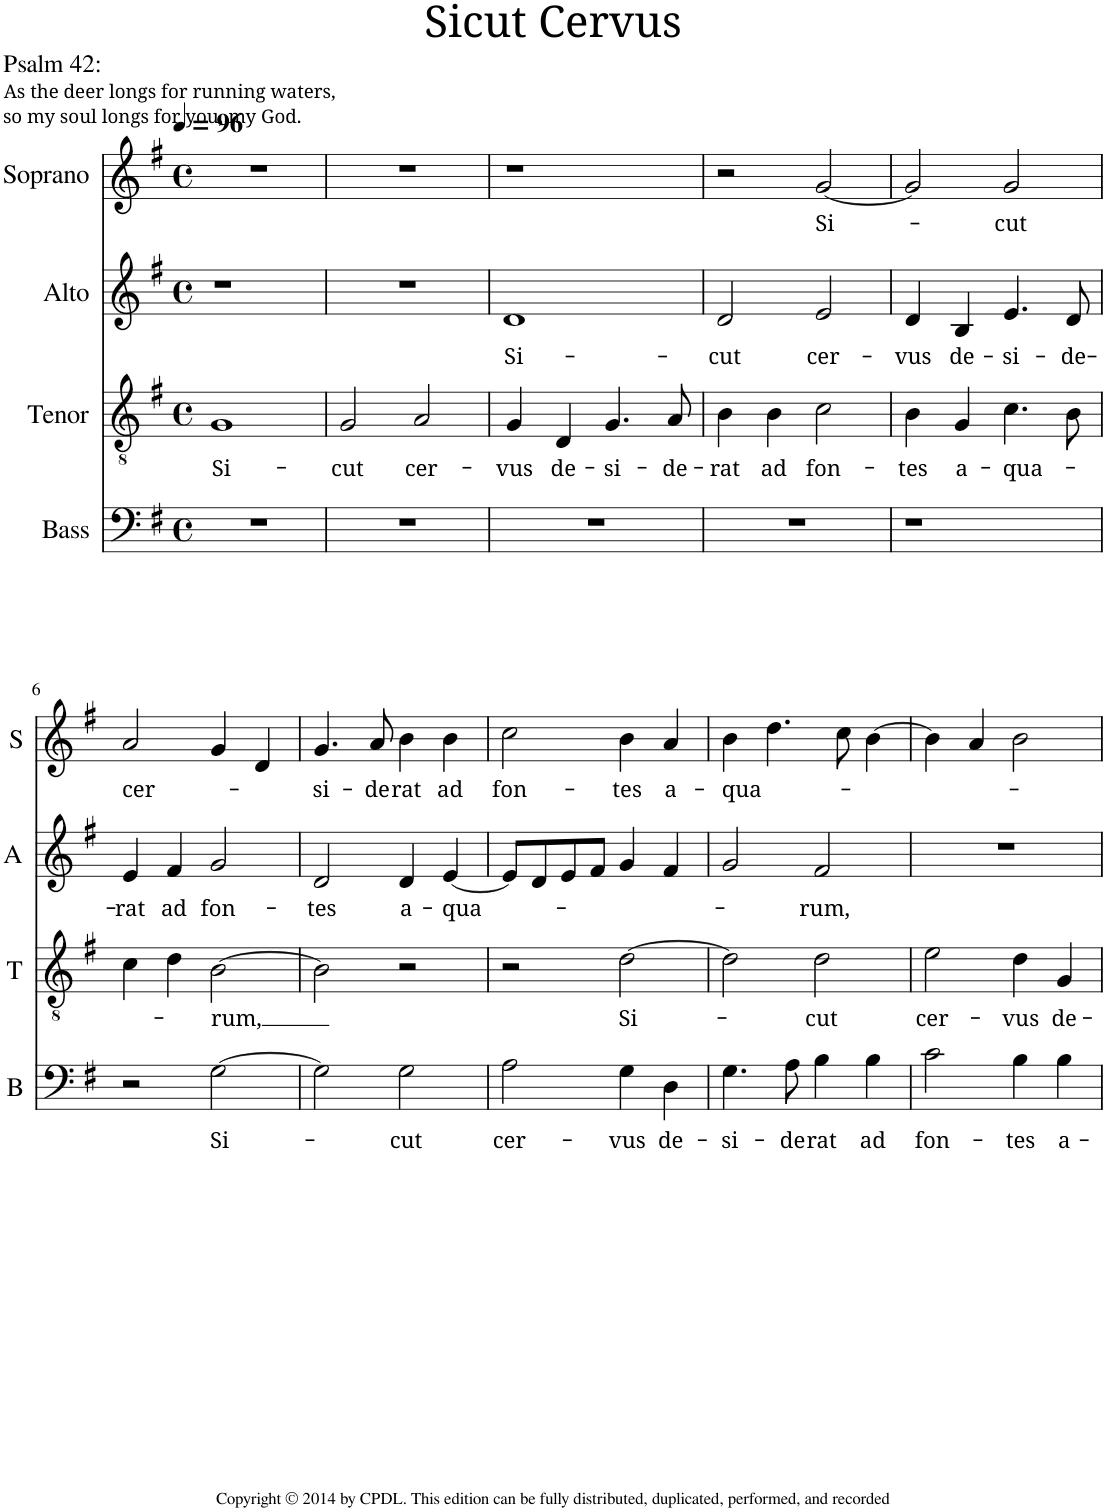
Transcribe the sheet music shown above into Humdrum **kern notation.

**kern	**text	**kern	**text	**kern	**text	**kern	**text
*part4	*part4	*part3	*part3	*part2	*part2	*part1	*part1
*staff4	*staff4	*staff3	*staff3	*staff2	*staff2	*staff1	*staff1
*I"Bass	*	*I"Tenor	*	*I"Alto	*	*I"Soprano	*
*I'B	*	*I'T	*	*I'A	*	*I'S	*
*clefF4	*	*clefGv2	*	*clefG2	*	*clefG2	*
*k[f#]	*	*k[f#]	*	*k[f#]	*	*k[f#]	*
*M4/4	*	*M4/4	*	*M4/4	*	*M4/4	*
*met(c)	*	*met(c)	*	*met(c)	*	*met(c)	*
*MM96	*	*MM96	*	*MM96	*	*MM96	*
=1	=1	=1	=1	=1	=1	=1	=1
!	!	!	!LO:LY:b	!	!	!	!
1r	.	1G	Si-	1r	.	1r	.
=2	=2	=2	=2	=2	=2	=2	=2
!	!	!	!LO:LY:b	!	!	!	!
1r	.	2G/	-cut	1r	.	1r	.
!	!	!	!LO:LY:b	!	!	!	!
.	.	2A/	cer-	.	.	.	.
=3	=3	=3	=3	=3	=3	=3	=3
!	!	!	!LO:LY:b	!	!LO:LY:b	!	!
1r	.	4G/	-vus	1d	-Si-	1r	.
!	!	!	!LO:LY:b	!	!	!	!
.	.	4D/	de-	.	.	.	.
!	!	!	!LO:LY:b	!	!	!	!
.	.	4.G/	-si-	.	.	.	.
!	!	!	!LO:LY:b	!	!	!	!
.	.	8A/	-de-	.	.	.	.
=4	=4	=4	=4	=4	=4	=4	=4
!	!	!	!LO:LY:b	!	!LO:LY:b	!	!
1r	.	4B\	-rat	2d/	-cut	2r	.
!	!	!	!LO:LY:b	!	!	!	!
.	.	4B\	ad	.	.	.	.
!	!	!	!LO:LY:b	!	!LO:LY:b	!	!LO:LY:b
.	.	2c\	fon-	2e/	cer-	[<2g/	-Si-
=5	=5	=5	=5	=5	=5	=5	=5
!	!	!	!LO:LY:b	!	!LO:LY:b	!	!
1r	.	4B\	-tes	4d/	-vus	2g/]	.
!	!	!	!LO:LY:b	!	!LO:LY:b	!	!
.	.	4G/	a-	4B/	de-	.	.
!	!	!	!LO:LY:b	!	!LO:LY:b	!	!LO:LY:b
.	.	4.c\	-qua-	4.e/	-si-	2g/	-cut
!	!	!	!	!	!LO:LY:b	!	!
.	.	8B\	.	8d/	-de-	.	.
!!LO:LB:g=z
=6	=6	=6	=6	=6	=6	=6	=6
!	!	!	!	!	!LO:LY:b	!	!LO:LY:b
2r	.	4c\	.	4e/	-rat	2a/	cer-
!	!	!	!	!	!LO:LY:b	!	!
.	.	4d\	.	4f#/	ad	.	.
!	!LO:LY:b	!	!LO:LY:b	!	!LO:LY:b	!	!
[>2G\	Si-	[2B\	-rum,	2g/	fon-	4g/	.
.	.	.	.	.	.	4d/	.
=7	=7	=7	=7	=7	=7	=7	=7
!	!	!	!	!	!LO:LY:b	!	!LO:LY:b
2G\]	.	2B\]	.	2d/	-tes	4.g/	-si-
!	!	!	!	!	!	!	!LO:LY:b
.	.	.	.	.	.	8a/	-de-
!	!LO:LY:b	!	!	!	!LO:LY:b	!	!LO:LY:b
2G\	-cut	2r	.	4d/	a-	4b\	-rat
!	!	!	!	!	!LO:LY:b	!	!LO:LY:b
.	.	.	.	[<4e/	-qua-	4b\	ad
=8	=8	=8	=8	=8	=8	=8	=8
!	!LO:LY:b	!	!	!	!	!	!LO:LY:b
2A\	cer-	2r	.	8e/L]	.	2cc\	fon-
.	.	.	.	8d/	.	.	.
.	.	.	.	8e/	.	.	.
.	.	.	.	8f#/J	.	.	.
!	!LO:LY:b	!	!LO:LY:b	!	!	!	!LO:LY:b
4G\	-vus	[>2d\	Si-	4g/	.	4b\	-tes
!	!LO:LY:b	!	!	!	!	!	!LO:LY:b
4D\	de-	.	.	4f#/	.	4a/	a-
=9	=9	=9	=9	=9	=9	=9	=9
!	!LO:LY:b	!	!	!	!	!	!LO:LY:b
4.G\	-si-	2d\]	.	2g/	.	4b\	-qua-
.	.	.	.	.	.	4.dd\	.
!	!LO:LY:b	!	!	!	!	!	!
8A\	-de-	.	.	.	.	.	.
!	!LO:LY:b	!	!LO:LY:b	!	!LO:LY:b	!	!
4B\	-rat	2d\	-cut	2f#/	-rum,	.	.
.	.	.	.	.	.	8cc\	.
!	!LO:LY:b	!	!	!	!	!	!
4B\	ad	.	.	.	.	[>4b\	.
=10	=10	=10	=10	=10	=10	=10	=10
!	!LO:LY:b	!	!LO:LY:b	!	!	!	!
2c\	fon-	2e\	cer-	1r	.	4b\]	.
.	.	.	.	.	.	4a/	.
!	!LO:LY:b	!	!LO:LY:b	!	!	!	!
4B\	-tes	4d\	-vus	.	.	2b\	.
!	!LO:LY:b	!	!LO:LY:b	!	!	!	!
4B\	a-	4G/	de-	.	.	.	.
=	=	=	=	=	=	=	=
*-	*-	*-	*-	*-	*-	*-	*-
